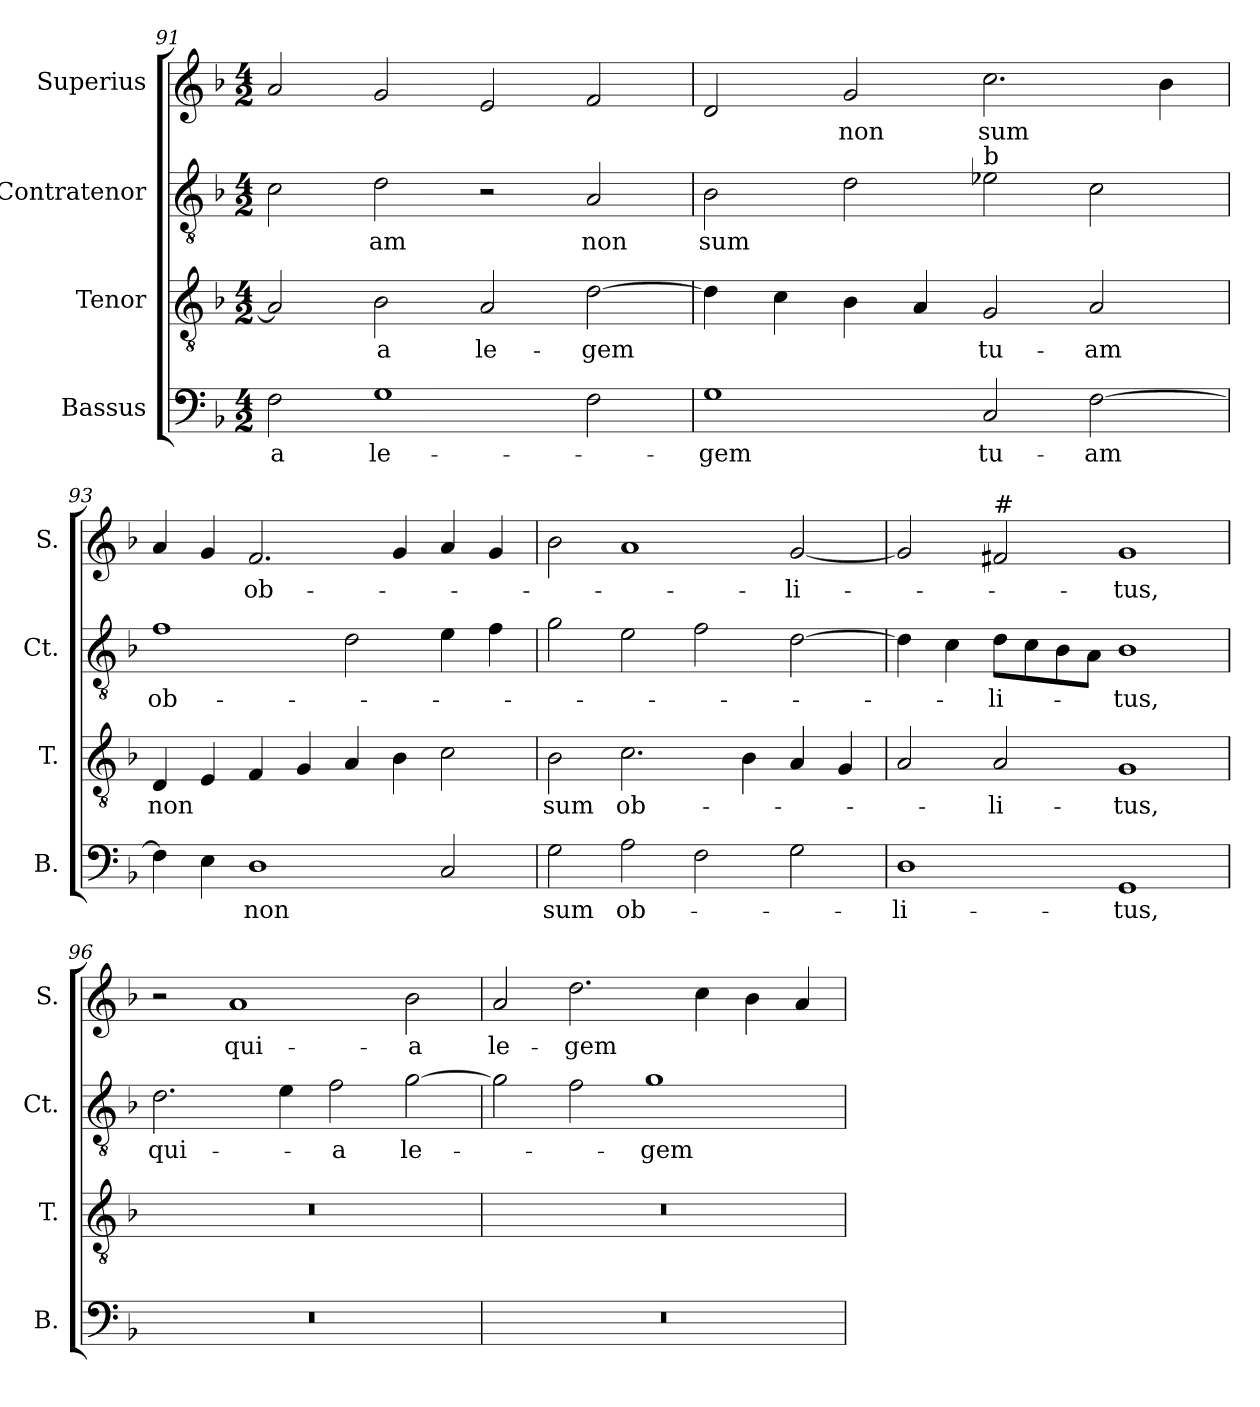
**kern	**text	**kern	**text	**kern	**text	**kern	**text
*part4	*part4	*part3	*part3	*part2	*part2	*part1	*part1
*staff4	*staff4	*staff3	*staff3	*staff2	*staff2	*staff1	*staff1
*I"Bassus	*	*I"Tenor	*	*I"Contratenor	*	*I"Superius	*
*I'B.	*	*I'T.	*	*I'Ct.	*	*I'S.	*
*clefF4	*	*clefGv2	*	*clefGv2	*	*clefG2	*
*	*	*ITrd7c12	*	*ITrd7c12	*	*	*
*k[b-]	*	*k[b-]	*	*k[b-]	*	*k[b-]	*
*F:	*	*F:	*	*F:	*	*F:	*
*M4/2	*	*M4/2	*	*M4/2	*	*M4/2	*
=91	=91	=91	=91	=91	=91	=91	=91
!	!LO:LY:b:color=#000000	!	!	!	!	!	!
2Fi\	-a	2AAi/]	.	2Ci\	.	2ai/	.
!	!LO:LY:b:color=#000000	!	!	!	!	!	!
!	!	!	!LO:LY:b:color=#000000	!	!	!	!
!	!	!	!	!	!LO:LY:b:color=#000000	!	!
1Gi	le-	2BB-i\	-a	2Di\	-am	2gi/	.
!	!	!	!LO:LY:b:color=#000000	!	!	!	!
.	.	2AAi/	le-	2r	.	2ei/	.
!	!	!	!LO:LY:b:color=#000000	!	!	!	!
!	!	!	!	!	!LO:LY:b:color=#000000	!	!
2Fi\	.	[>2Di\	-gem	2AAi/	non	2fi/	.
=92	=92	=92	=92	=92	=92	=92	=92
!	!LO:LY:b:color=#000000	!	!	!	!	!	!
!	!	!	!	!	!LO:LY:b:color=#000000	!	!
1Gi	-gem	4Di\]	.	2BB-i\	sum	2di/	.
.	.	4Ci\	.	.	.	.	.
!	!	!	!	!	!	!	!LO:LY:b:color=#000000
.	.	4BB-i\	.	2Di\	.	2gi/	non
.	.	4AAi/	.	.	.	.	.
!	!LO:LY:b:color=#000000	!	!	!	!	!	!
!	!	!	!LO:LY:b:color=#000000	!	!	!	!
!	!	!	!	!LO:TX:a:t=b	!	!	!
!	!	!	!	!	!	!	!LO:LY:b:color=#000000
2Ci/	tu-	2GGi/	tu-	2E-i\	.	2.cci\	sum
!	!LO:LY:b:color=#000000	!	!	!	!	!	!
!	!	!	!LO:LY:b:color=#000000	!	!	!	!
[>2Fi\	-am	2AAi/	-am	2Ci\	.	.	.
.	.	.	.	.	.	4b-i\	.
=93	=93	=93	=93	=93	=93	=93	=93
!	!	!	!LO:LY:b:color=#000000	!	!	!	!
!	!	!	!	!	!LO:LY:b:color=#000000	!	!
4Fi\]	.	4DDi/	non	1Fi	ob-	4ai/	.
4Ei\	.	4EEi/	.	.	.	4gi/	.
!	!LO:LY:b:color=#000000	!	!	!	!	!	!
!	!	!	!	!	!	!	!LO:LY:b:color=#000000
1Di	non	4FFi/	.	.	.	2.fi/	ob-
.	.	4GGi/	.	.	.	.	.
.	.	4AAi/	.	2Di\	.	.	.
.	.	4BB-i\	.	.	.	4gi/	.
2Ci/	.	2Ci\	.	4Ei\	.	4ai/	.
.	.	.	.	4Fi\	.	4gi/	.
=94	=94	=94	=94	=94	=94	=94	=94
!	!LO:LY:b:color=#000000	!	!	!	!	!	!
!	!	!	!LO:LY:b:color=#000000	!	!	!	!
2Gi\	sum	2BB-i\	sum	2Gi\	.	2b-i\	.
!	!LO:LY:b:color=#000000	!	!	!	!	!	!
!	!	!	!LO:LY:b:color=#000000	!	!	!	!
2Ai\	ob-	2.Ci\	ob-	2Ei\	.	1ai	.
2Fi\	.	.	.	2Fi\	.	.	.
.	.	4BB-i\	.	.	.	.	.
!	!	!	!	!	!	!	!LO:LY:b:color=#000000
2Gi\	.	4AAi/	.	[>2Di\	.	[<2gi/	-li-
.	.	4GGi/	.	.	.	.	.
!!LO:LB:g=z
=95	=95	=95	=95	=95	=95	=95	=95
!	!LO:LY:b:color=#000000	!	!	!	!	!	!
1Di	-li-	2AAi/	.	4Di\]	.	2gi/]	.
.	.	.	.	4Ci\	.	.	.
!	!	!	!LO:LY:b:color=#000000	!	!	!	!
!	!	!	!	!	!	!LO:TX:a:t=#	!
!	!	!	!	!	!LO:LY:b:color=#000000	!	!
.	.	2AAi/	-li-	8Di\L	-li-	2f#i/	.
.	.	.	.	8Ci\	.	.	.
.	.	.	.	8BB-i\	.	.	.
.	.	.	.	8AAi\J	.	.	.
!	!LO:LY:b:color=#000000	!	!	!	!	!	!
!	!	!	!LO:LY:b:color=#000000	!	!	!	!
!	!	!	!	!	!LO:LY:b:color=#000000	!	!
!	!	!	!	!	!	!	!LO:LY:b:color=#000000
1GGi	-tus,	1GGi	-tus,	1BB-i	-tus,	1gi	-tus,
=96	=96	=96	=96	=96	=96	=96	=96
!LO:N:vis=1	!	!LO:N:vis=1	!	!	!	!	!
!	!	!	!	!	!LO:LY:b:color=#000000	!	!
0r	.	0r	.	2.Di\	qui-	2r	.
!	!	!	!	!	!	!	!LO:LY:b:color=#000000
.	.	.	.	.	.	1ai	qui-
.	.	.	.	4Ei\	.	.	.
!	!	!	!	!	!LO:LY:b:color=#000000	!	!
.	.	.	.	2Fi\	-a	.	.
!	!	!	!	!	!LO:LY:b:color=#000000	!	!
!	!	!	!	!	!	!	!LO:LY:b:color=#000000
.	.	.	.	[>2Gi\	le-	2b-i\	-a
=97	=97	=97	=97	=97	=97	=97	=97
!LO:N:vis=1	!	!LO:N:vis=1	!	!	!	!	!
!	!	!	!	!	!	!	!LO:LY:b:color=#000000
0r	.	0r	.	2Gi\]	.	2ai/	le-
!	!	!	!	!	!	!	!LO:LY:b:color=#000000
.	.	.	.	2Fi\	.	2.ddi\	-gem
!	!	!	!	!	!LO:LY:b:color=#000000	!	!
.	.	.	.	1Gi	-gem	.	.
.	.	.	.	.	.	4cci\	.
.	.	.	.	.	.	4b-i\	.
.	.	.	.	.	.	4ai/	.
=	=	=	=	=	=	=	=
*-	*-	*-	*-	*-	*-	*-	*-
